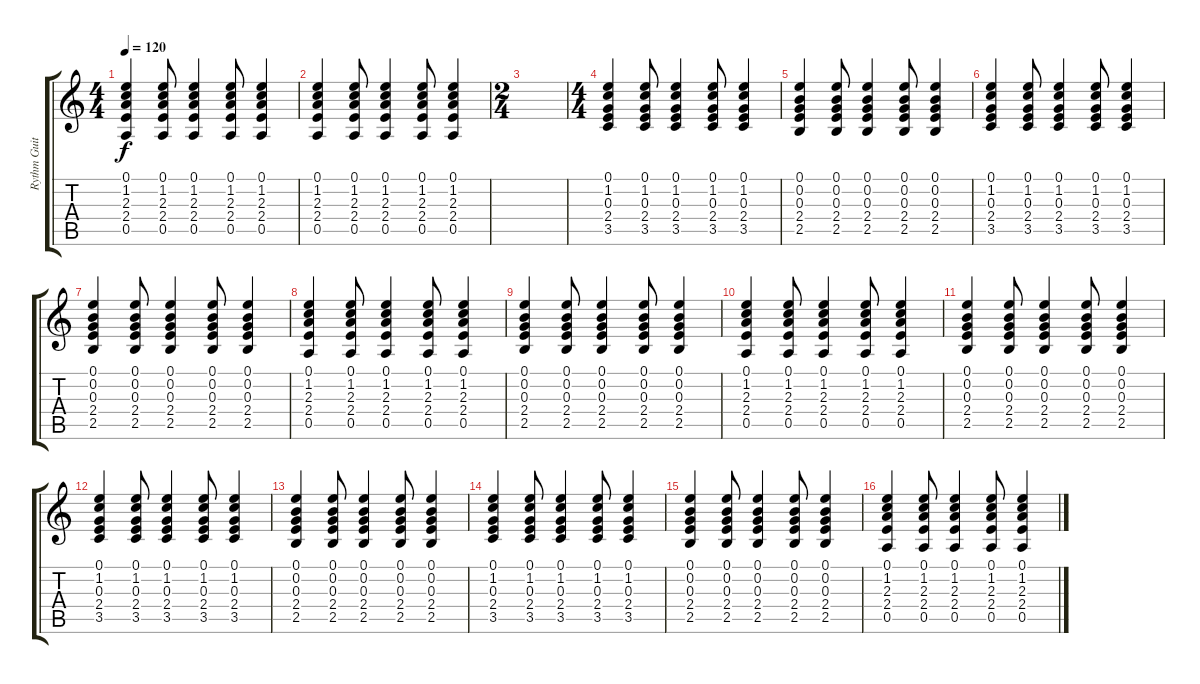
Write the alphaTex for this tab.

\track ("Rythm Guitar" "Rythm Guit") {instrument overdrivenguitar}
\staff {score tabs}
\tuning (E4 B3 G3 D3 A2 E2) {hide}
\ts (4 4)
\tempo 120
\clef g2
\ks c
(0.1 1.2 2.3 2.4 0.5).4{dy f} (0.1 1.2 2.3 2.4 0.5).8 (0.1 1.2 2.3 2.4 0.5).4 (0.1 1.2 2.3 2.4 0.5).8 (0.1 1.2 2.3 2.4 0.5).4 |
(0.1 1.2 2.3 2.4 0.5).4 (0.1 1.2 2.3 2.4 0.5).8 (0.1 1.2 2.3 2.4 0.5).4 (0.1 1.2 2.3 2.4 0.5).8 (0.1 1.2 2.3 2.4 0.5).4 |
\ts (2 4)
|
\ts (4 4)
(0.1 1.2 0.3 2.4 3.5).4{volume 10} (0.1 1.2 0.3 2.4 3.5).8 (0.1 1.2 0.3 2.4 3.5).4 (0.1 1.2 0.3 2.4 3.5).8 (0.1 1.2 0.3 2.4 3.5).4 |
(0.1 0.2 0.3 2.4 2.5).4 (0.1 0.2 0.3 2.4 2.5).8 (0.1 0.2 0.3 2.4 2.5).4 (0.1 0.2 0.3 2.4 2.5).8 (0.1 0.2 0.3 2.4 2.5).4 |
(0.1 1.2 0.3 2.4 3.5).4 (0.1 1.2 0.3 2.4 3.5).8 (0.1 1.2 0.3 2.4 3.5).4 (0.1 1.2 0.3 2.4 3.5).8 (0.1 1.2 0.3 2.4 3.5).4 |
(0.1 0.2 0.3 2.4 2.5).4 (0.1 0.2 0.3 2.4 2.5).8 (0.1 0.2 0.3 2.4 2.5).4 (0.1 0.2 0.3 2.4 2.5).8 (0.1 0.2 0.3 2.4 2.5).4 |
(0.1 1.2 2.3 2.4 0.5).4 (0.1 1.2 2.3 2.4 0.5).8 (0.1 1.2 2.3 2.4 0.5).4 (0.1 1.2 2.3 2.4 0.5).8 (0.1 1.2 2.3 2.4 0.5).4 |
(0.1 0.2 0.3 2.4 2.5).4 (0.1 0.2 0.3 2.4 2.5).8 (0.1 0.2 0.3 2.4 2.5).4 (0.1 0.2 0.3 2.4 2.5).8 (0.1 0.2 0.3 2.4 2.5).4 |
(0.1 1.2 2.3 2.4 0.5).4 (0.1 1.2 2.3 2.4 0.5).8 (0.1 1.2 2.3 2.4 0.5).4 (0.1 1.2 2.3 2.4 0.5).8 (0.1 1.2 2.3 2.4 0.5).4 |
(0.1 0.2 0.3 2.4 2.5).4 (0.1 0.2 0.3 2.4 2.5).8 (0.1 0.2 0.3 2.4 2.5).4 (0.1 0.2 0.3 2.4 2.5).8 (0.1 0.2 0.3 2.4 2.5).4 |
(0.1 1.2 0.3 2.4 3.5).4{volume 10} (0.1 1.2 0.3 2.4 3.5).8 (0.1 1.2 0.3 2.4 3.5).4 (0.1 1.2 0.3 2.4 3.5).8 (0.1 1.2 0.3 2.4 3.5).4 |
(0.1 0.2 0.3 2.4 2.5).4 (0.1 0.2 0.3 2.4 2.5).8 (0.1 0.2 0.3 2.4 2.5).4 (0.1 0.2 0.3 2.4 2.5).8 (0.1 0.2 0.3 2.4 2.5).4 |
(0.1 1.2 0.3 2.4 3.5).4 (0.1 1.2 0.3 2.4 3.5).8 (0.1 1.2 0.3 2.4 3.5).4 (0.1 1.2 0.3 2.4 3.5).8 (0.1 1.2 0.3 2.4 3.5).4 |
(0.1 0.2 0.3 2.4 2.5).4 (0.1 0.2 0.3 2.4 2.5).8 (0.1 0.2 0.3 2.4 2.5).4 (0.1 0.2 0.3 2.4 2.5).8 (0.1 0.2 0.3 2.4 2.5).4 |
(0.1 1.2 2.3 2.4 0.5).4 (0.1 1.2 2.3 2.4 0.5).8 (0.1 1.2 2.3 2.4 0.5).4 (0.1 1.2 2.3 2.4 0.5).8 (0.1 1.2 2.3 2.4 0.5).4
